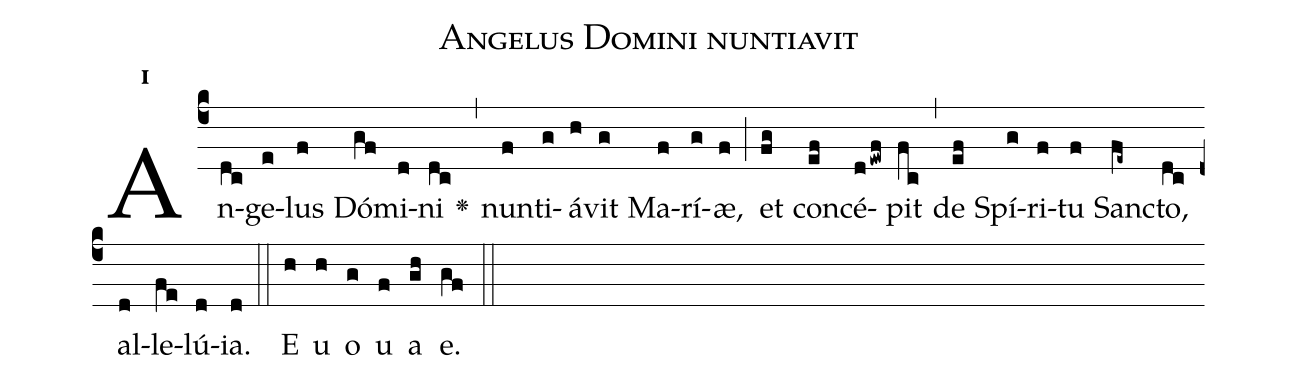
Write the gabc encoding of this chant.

name:Angelus Domini nuntiavit;
office-part:Antiphona;
mode:1;
%%
initial-style: 1;
name: Angelus Domini nuntiavit
book: Antiphonae & Responsoria/Tomus I, p. 15;
occasion: Hebdomada I Adventus Feria II;
office-part: Vesperae Ant E;
user-notes: ;
commentary: ;
annotation: 1f;
centering-scheme: english;
fontsize: 12;
font: OFLSortsMillGoudy;
height: 11;
width: 4.5;
%%
(c4)An(dc)ge(e)lus(f) Dó(gf)mi(d)ni(dc) <v>\greheightstar</v>(,) nun(f)ti(g)á(h)vit(g) Ma(f)rí(g)æ,(f) (;) et(fg) con(ef)cé(dewf)pit(fc) (,) de(ef) Spí(g)ri(f)tu(f) San(fe~)cto,(dc) al(d)le(fe)lú(d)ia.(d) (::)
E(h) u(h) o(g) u(f) a(gh) e.(gf) (::)
